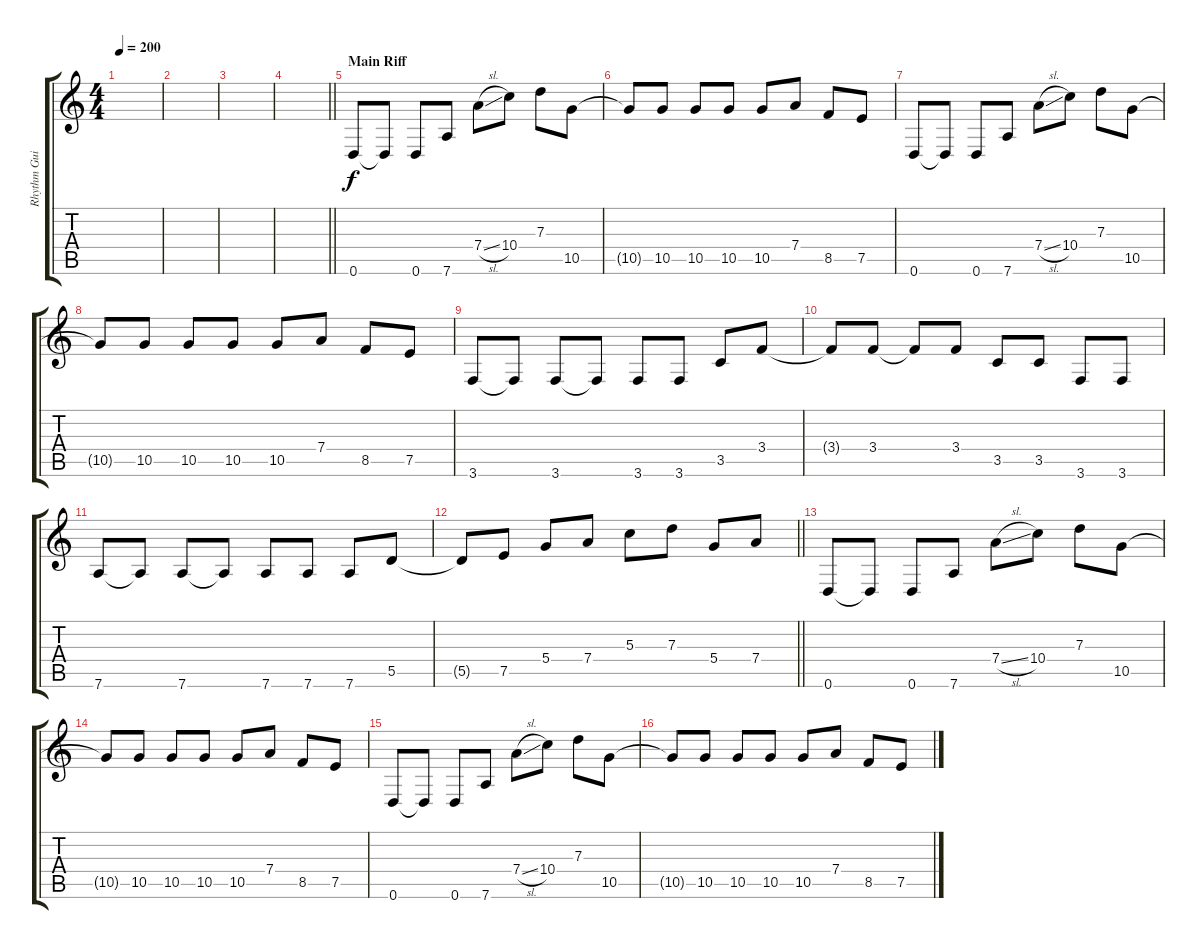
\track ("Rhythm Guitar L" "Rhythm Gui") {instrument overdrivenguitar}
\staff {score tabs}
\tuning (E4 B3 G3 D3 A2 D2) {hide}
\ts (4 4)
\tempo 200
\clef g2
\ks c
|
|
|
\barLineRight lightlight
|
\section ("" "Main Riff")
0.6.8 0.6{t}.8 0.6.8 7.6.8 7.4{sl}.8 10.4.8 7.3.8 10.5.8 |
10.5{t}.8 10.5.8 10.5.8 10.5.8 10.5.8 7.4.8 8.5.8 7.5.8 |
0.6.8 0.6{t}.8 0.6.8 7.6.8 7.4{sl}.8 10.4.8 7.3.8 10.5.8 |
10.5{t}.8 10.5.8 10.5.8 10.5.8 10.5.8 7.4.8 8.5.8 7.5.8 |
3.6.8 3.6{t}.8 3.6.8 3.6{t}.8 3.6.8 3.6.8 3.5.8 3.4.8 |
3.4{t}.8 3.4.8 3.4{t}.8 3.4.8 3.5.8 3.5.8 3.6.8 3.6.8 |
7.6.8 7.6{t}.8 7.6.8 7.6{t}.8 7.6.8 7.6.8 7.6.8 5.5.8 |
\barLineRight lightlight
5.5{t}.8 7.5.8 5.4.8 7.4.8 5.3.8 7.3.8 5.4.8 7.4.8 |
0.6.8 0.6{t}.8 0.6.8 7.6.8 7.4{sl}.8 10.4.8 7.3.8 10.5.8 |
10.5{t}.8 10.5.8 10.5.8 10.5.8 10.5.8 7.4.8 8.5.8 7.5.8 |
0.6.8 0.6{t}.8 0.6.8 7.6.8 7.4{sl}.8 10.4.8 7.3.8 10.5.8 |
10.5{t}.8 10.5.8 10.5.8 10.5.8 10.5.8 7.4.8 8.5.8 7.5.8
